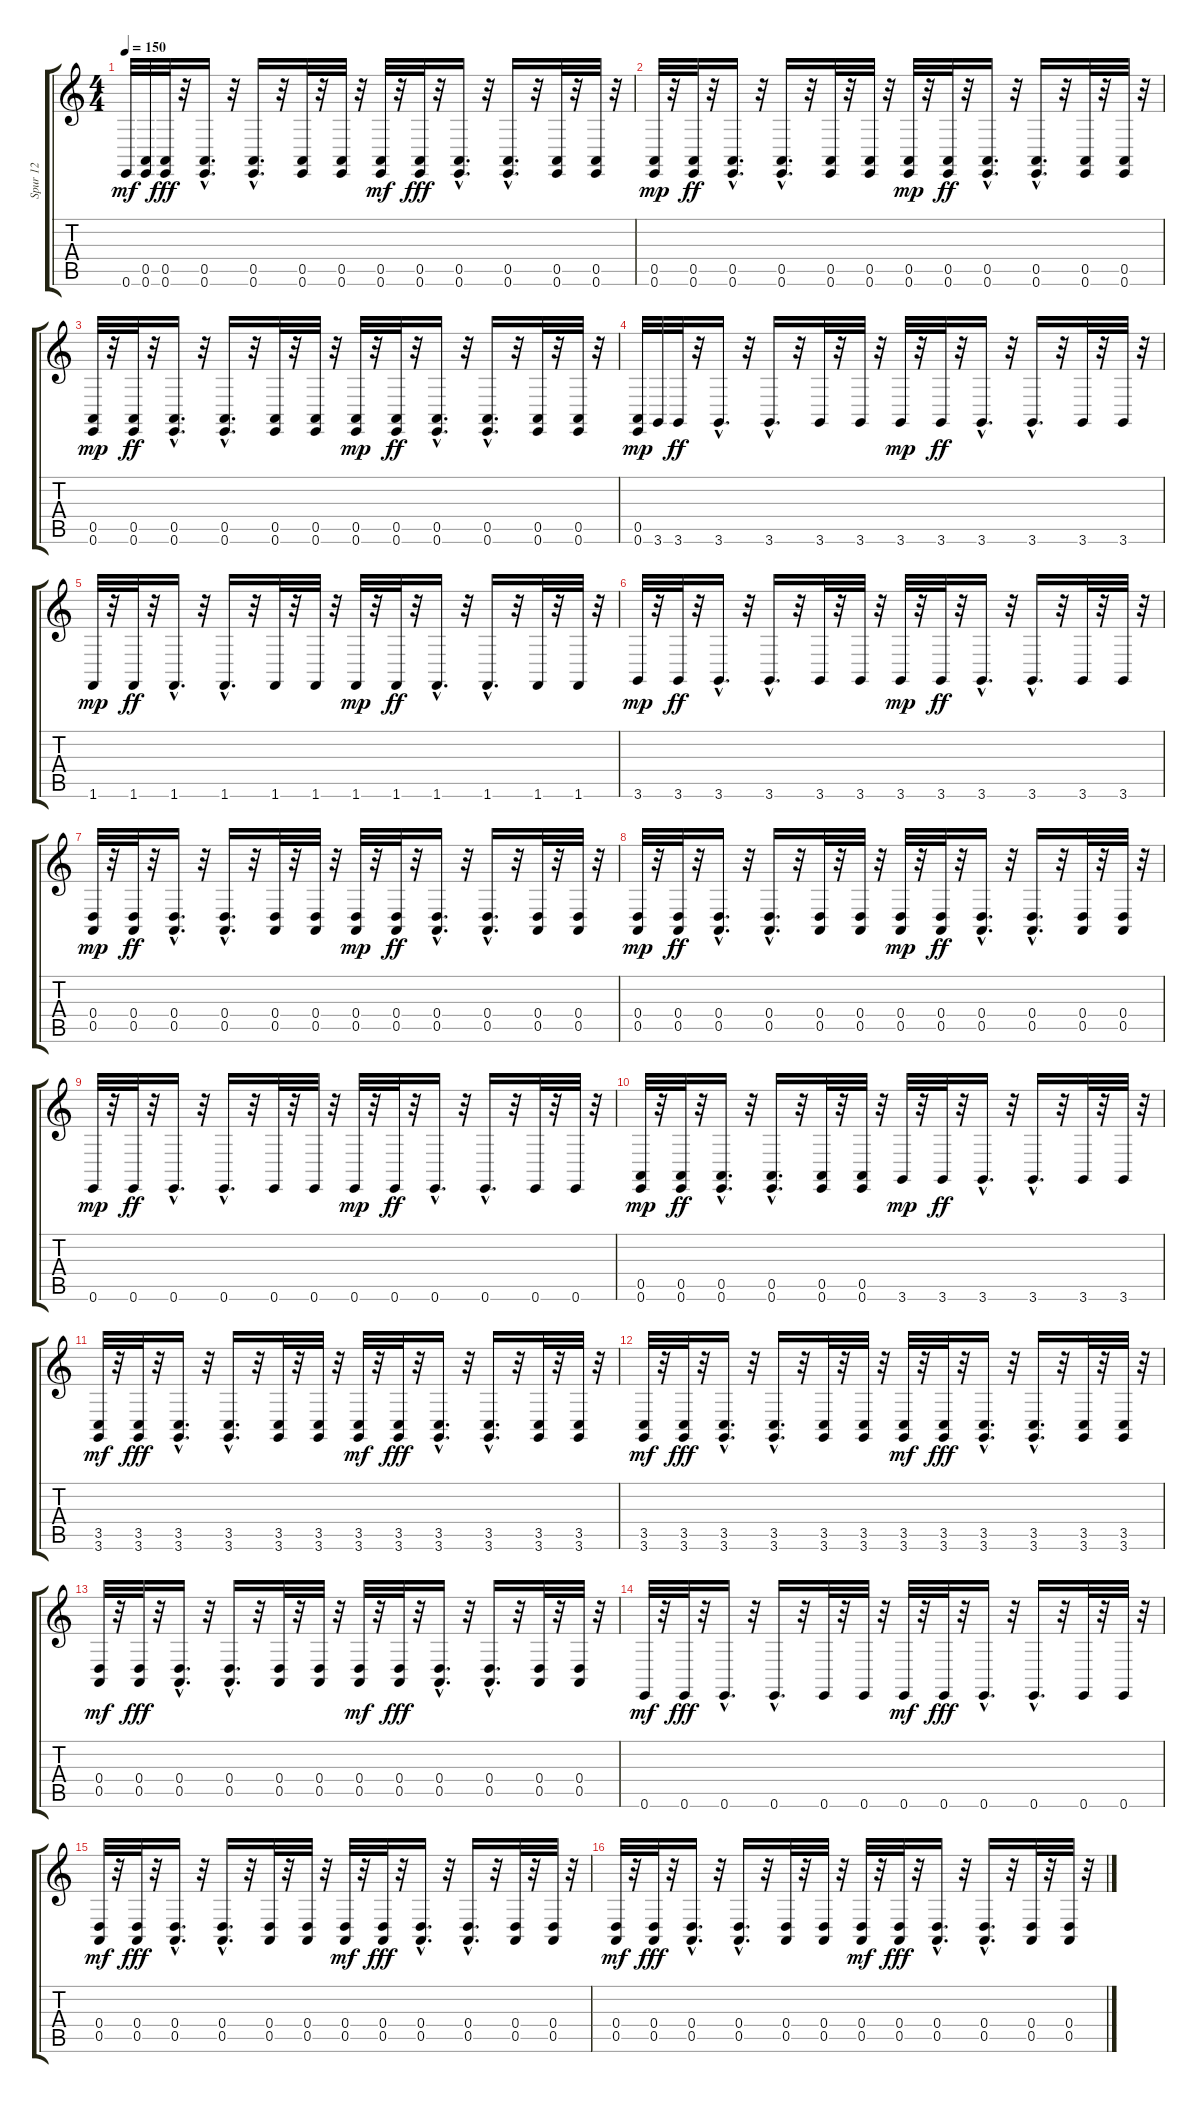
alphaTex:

\track ("Spur 12" "Spur 12") {instrument lead2sawtooth}
\staff {score tabs}
\tuning (E4 B3 G3 D3 A2 E2) {hide}
\ts (4 4)
\tempo 150
\clef g2
\ks c
0.6.32{dy mf} (0.5 0.6).32 (0.5 0.6).32{dy fff} r.32 (0.5{hac} 0.6{hac}).16{d} r.32 (0.5{hac} 0.6{hac}).16{d} r.32 (0.5 0.6).32 r.32 (0.5 0.6).32 r.32 (0.5 0.6).32{dy mf} r.32 (0.5 0.6).32{dy fff} r.32 (0.5{hac} 0.6{hac}).16{d} r.32 (0.5{hac} 0.6{hac}).16{d} r.32 (0.5 0.6).32 r.32 (0.5 0.6).32 r.32 |
(0.5 0.6).32{dy mp} r.32 (0.5 0.6).32{dy ff} r.32 (0.5{hac} 0.6{hac}).16{d} r.32 (0.5{hac} 0.6{hac}).16{d} r.32 (0.5 0.6).32 r.32 (0.5 0.6).32 r.32 (0.5 0.6).32{dy mp} r.32 (0.5 0.6).32{dy ff} r.32 (0.5{hac} 0.6{hac}).16{d} r.32 (0.5{hac} 0.6{hac}).16{d} r.32 (0.5 0.6).32 r.32 (0.5 0.6).32 r.32 |
(0.5 0.6).32{dy mp} r.32 (0.5 0.6).32{dy ff} r.32 (0.5{hac} 0.6{hac}).16{d} r.32 (0.5{hac} 0.6{hac}).16{d} r.32 (0.5 0.6).32 r.32 (0.5 0.6).32 r.32 (0.5 0.6).32{dy mp} r.32 (0.5 0.6).32{dy ff} r.32 (0.5{hac} 0.6{hac}).16{d} r.32 (0.5{hac} 0.6{hac}).16{d} r.32 (0.5 0.6).32 r.32 (0.5 0.6).32 r.32 |
(0.5 0.6).32{dy mp} 3.6.32 3.6.32{dy ff} r.32 3.6{hac}.16{d} r.32 3.6{hac}.16{d} r.32 3.6.32 r.32 3.6.32 r.32 3.6.32{dy mp} r.32 3.6.32{dy ff} r.32 3.6{hac}.16{d} r.32 3.6{hac}.16{d} r.32 3.6.32 r.32 3.6.32 r.32 |
1.6.32{dy mp} r.32 1.6.32{dy ff} r.32 1.6{hac}.16{d} r.32 1.6{hac}.16{d} r.32 1.6.32 r.32 1.6.32 r.32 1.6.32{dy mp} r.32 1.6.32{dy ff} r.32 1.6{hac}.16{d} r.32 1.6{hac}.16{d} r.32 1.6.32 r.32 1.6.32 r.32 |
3.6.32{dy mp} r.32 3.6.32{dy ff} r.32 3.6{hac}.16{d} r.32 3.6{hac}.16{d} r.32 3.6.32 r.32 3.6.32 r.32 3.6.32{dy mp} r.32 3.6.32{dy ff} r.32 3.6{hac}.16{d} r.32 3.6{hac}.16{d} r.32 3.6.32 r.32 3.6.32 r.32 |
(0.4 0.5).32{dy mp} r.32 (0.4 0.5).32{dy ff} r.32 (0.4{hac} 0.5{hac}).16{d} r.32 (0.4{hac} 0.5{hac}).16{d} r.32 (0.4 0.5).32 r.32 (0.4 0.5).32 r.32 (0.4 0.5).32{dy mp} r.32 (0.4 0.5).32{dy ff} r.32 (0.4{hac} 0.5{hac}).16{d} r.32 (0.4{hac} 0.5{hac}).16{d} r.32 (0.4 0.5).32 r.32 (0.4 0.5).32 r.32 |
(0.4 0.5).32{dy mp} r.32 (0.4 0.5).32{dy ff} r.32 (0.4{hac} 0.5{hac}).16{d} r.32 (0.4{hac} 0.5{hac}).16{d} r.32 (0.4 0.5).32 r.32 (0.4 0.5).32 r.32 (0.4 0.5).32{dy mp} r.32 (0.4 0.5).32{dy ff} r.32 (0.4{hac} 0.5{hac}).16{d} r.32 (0.4{hac} 0.5{hac}).16{d} r.32 (0.4 0.5).32 r.32 (0.4 0.5).32 r.32 |
0.6.32{dy mp} r.32 0.6.32{dy ff} r.32 0.6{hac}.16{d} r.32 0.6{hac}.16{d} r.32 0.6.32 r.32 0.6.32 r.32 0.6.32{dy mp} r.32 0.6.32{dy ff} r.32 0.6{hac}.16{d} r.32 0.6{hac}.16{d} r.32 0.6.32 r.32 0.6.32 r.32 |
(0.5 0.6).32{dy mp} r.32 (0.5 0.6).32{dy ff} r.32 (0.5{hac} 0.6{hac}).16{d} r.32 (0.5{hac} 0.6{hac}).16{d} r.32 (0.5 0.6).32 r.32 (0.5 0.6).32 r.32 3.6.32{dy mp} r.32 3.6.32{dy ff} r.32 3.6{hac}.16{d} r.32 3.6{hac}.16{d} r.32 3.6.32 r.32 3.6.32 r.32 |
(3.5 3.6).32{dy mf} r.32 (3.5 3.6).32{dy fff} r.32 (3.5{hac} 3.6{hac}).16{d} r.32 (3.5{hac} 3.6{hac}).16{d} r.32 (3.5 3.6).32 r.32 (3.5 3.6).32 r.32 (3.5 3.6).32{dy mf} r.32 (3.5 3.6).32{dy fff} r.32 (3.5{hac} 3.6{hac}).16{d} r.32 (3.5{hac} 3.6{hac}).16{d} r.32 (3.5 3.6).32 r.32 (3.5 3.6).32 r.32 |
(3.5 3.6).32{dy mf} r.32 (3.5 3.6).32{dy fff} r.32 (3.5{hac} 3.6{hac}).16{d} r.32 (3.5{hac} 3.6{hac}).16{d} r.32 (3.5 3.6).32 r.32 (3.5 3.6).32 r.32 (3.5 3.6).32{dy mf} r.32 (3.5 3.6).32{dy fff} r.32 (3.5{hac} 3.6{hac}).16{d} r.32 (3.5{hac} 3.6{hac}).16{d} r.32 (3.5 3.6).32 r.32 (3.5 3.6).32 r.32 |
(0.4 0.5).32{dy mf} r.32 (0.4 0.5).32{dy fff} r.32 (0.4{hac} 0.5{hac}).16{d} r.32 (0.4{hac} 0.5{hac}).16{d} r.32 (0.4 0.5).32 r.32 (0.4 0.5).32 r.32 (0.4 0.5).32{dy mf} r.32 (0.4 0.5).32{dy fff} r.32 (0.4{hac} 0.5{hac}).16{d} r.32 (0.4{hac} 0.5{hac}).16{d} r.32 (0.4 0.5).32 r.32 (0.4 0.5).32 r.32 |
0.6.32{dy mf} r.32 0.6.32{dy fff} r.32 0.6{hac}.16{d} r.32 0.6{hac}.16{d} r.32 0.6.32 r.32 0.6.32 r.32 0.6.32{dy mf} r.32 0.6.32{dy fff} r.32 0.6{hac}.16{d} r.32 0.6{hac}.16{d} r.32 0.6.32 r.32 0.6.32 r.32 |
(0.4 0.5).32{dy mf} r.32 (0.4 0.5).32{dy fff} r.32 (0.4{hac} 0.5{hac}).16{d} r.32 (0.4{hac} 0.5{hac}).16{d} r.32 (0.4 0.5).32 r.32 (0.4 0.5).32 r.32 (0.4 0.5).32{dy mf} r.32 (0.4 0.5).32{dy fff} r.32 (0.4{hac} 0.5{hac}).16{d} r.32 (0.4{hac} 0.5{hac}).16{d} r.32 (0.4 0.5).32 r.32 (0.4 0.5).32 r.32 |
(0.4 0.5).32{dy mf} r.32 (0.4 0.5).32{dy fff} r.32 (0.4{hac} 0.5{hac}).16{d} r.32 (0.4{hac} 0.5{hac}).16{d} r.32 (0.4 0.5).32 r.32 (0.4 0.5).32 r.32 (0.4 0.5).32{dy mf} r.32 (0.4 0.5).32{dy fff} r.32 (0.4{hac} 0.5{hac}).16{d} r.32 (0.4{hac} 0.5{hac}).16{d} r.32 (0.4 0.5).32 r.32 (0.4 0.5).32 r.32
